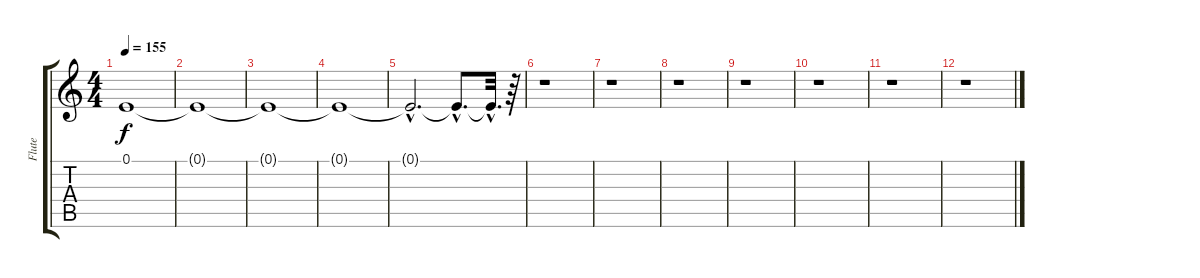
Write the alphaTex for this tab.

\track ("Flute" "Flute") {instrument flute}
\staff {score tabs}
\tuning (E4 B3 G3 D3 A2 E2) {hide}
\ts (4 4)
\tempo 155
\clef g2
\ks c
0.1{t}.1{dy f} |
0.1{t}.1 |
0.1{t}.1 |
0.1{t}.1 |
0.1{hac t}.2{d} 0.1{hac t}.8{d} 0.1{hac t}.32{d} r.64 |
r.1 |
r.1 |
r.1 |
r.1 |
r.1 |
r.1 |
r.1
